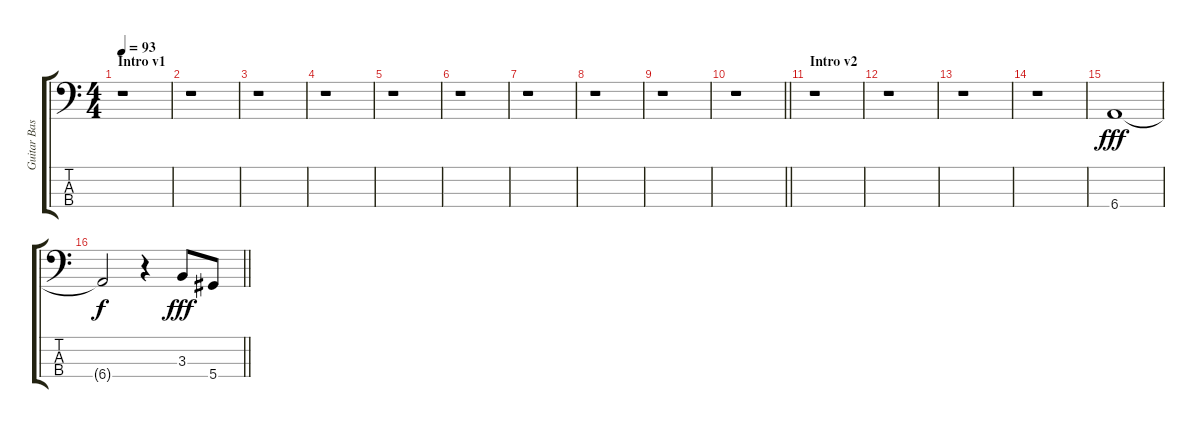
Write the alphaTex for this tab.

\track ("Guitar Bass" "Guitar Bas") {instrument electricbassfinger}
\staff {score tabs}
\tuning (Gb2 Db2 Ab1 Eb1) {hide}
\ts (4 4)
\section ("" "Intro v1")
\tempo 93
\clef f4
\ks c
r.1{dy fff instrument electricbassfinger} |
r.1 |
r.1 |
r.1 |
r.1 |
r.1 |
r.1 |
r.1 |
r.1 |
\barLineRight lightlight
r.1 |
\section ("" "Intro v2")
r.1 |
r.1 |
r.1 |
r.1 |
6.4.1 |
\barLineRight lightlight
6.4{t}.2{dy f} r.4 3.3.8{dy fff} 5.4.8
